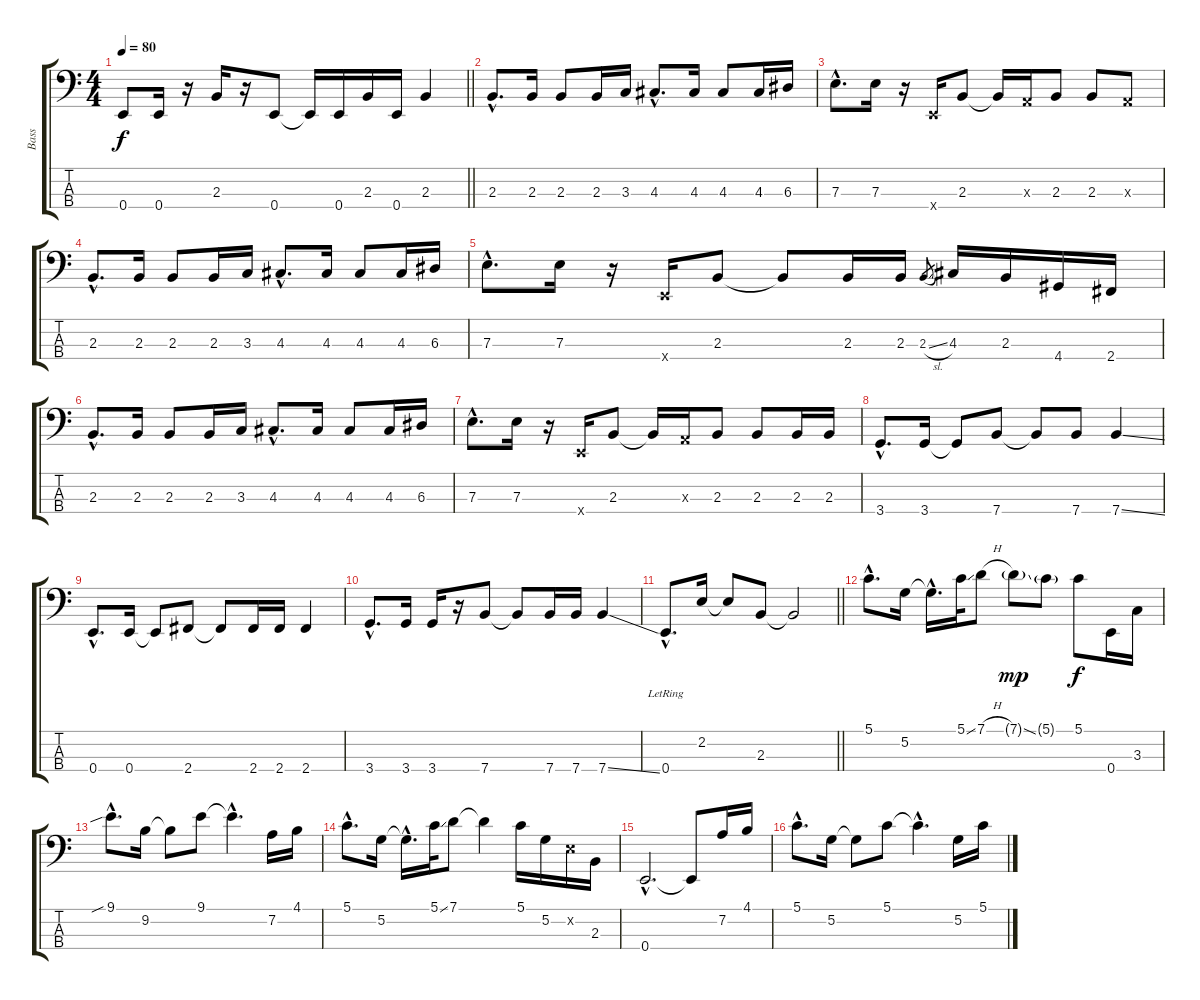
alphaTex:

\track ("Bass" "Bass") {instrument electricbassfinger}
\staff {score tabs}
\tuning (G2 D2 A1 E1) {hide}
\ts (4 4)
\tempo 80
\clef f4
\barLineRight lightlight
\ks c
0.4.8{dy f} 0.4.16 r.16 2.3.16 r.16 0.4.8 0.4{t}.16 0.4.16 2.3.16 0.4.16 2.3.4 |
2.3{hac}.8{d} 2.3.16 2.3.8 2.3.16 3.3.16 4.3{hac}.8{d} 4.3.16 4.3.8 4.3.16 6.3.16 |
7.3{hac}.8{d} 7.3.16 r.16 0.4{x}.16 2.3.8 2.3{t}.16 0.3{x}.16 2.3.8 2.3.8 0.3{x}.8 |
2.3{hac}.8{d} 2.3.16 2.3.8 2.3.16 3.3.16 4.3{hac}.8{d} 4.3.16 4.3.8 4.3.16 6.3.16 |
7.3{hac}.8{d} 7.3.16 r.16 0.4{x}.16 2.3.8 2.3{t}.8 2.3.16 2.3.16 2.3{sl}.8{gr} 4.3.16 2.3.16 4.4.16 2.4.16 |
2.3{hac}.8{d} 2.3.16 2.3.8 2.3.16 3.3.16 4.3{hac}.8{d} 4.3.16 4.3.8 4.3.16 6.3.16 |
7.3{hac}.8{d} 7.3.16 r.16 0.4{x}.16 2.3.8 2.3{t}.16 0.3{x}.16 2.3.8 2.3.8 2.3.16 2.3.16 |
3.4{hac}.8{d} 3.4.16 3.4{t}.8 7.4.8 7.4{t}.8 7.4.8 7.4{ss}.4 |
0.4{hac}.8{d} 0.4.16 0.4{t}.8 2.4.8 2.4{t}.8 2.4.16 2.4.16 2.4.4 |
3.4{hac}.8{d} 3.4.16 3.4.16 r.16 7.4.8 7.4{t}.8 7.4.16 7.4.16 7.4{ss}.4 |
\barLineRight lightlight
0.4{hac lr}.8{d} 2.2.16 2.2{t}.8 2.3.8 2.3{t}.2 |
5.1{hac}.8{d} 5.2.16 5.2{hac t}.16{d} 5.1{ss}.32 7.1{h}.8 7.1{ss g}.8{dy mp} 5.1{g}.8 5.1.8{dy f} 0.4.16 3.3.16 |
9.1{sib hac}.8{d} 9.2.16 9.2{t}.8 9.1.8 9.1{hac t}.4{d} 7.2.16 4.1.16 |
5.1{hac}.8{d} 5.2.16 5.2{hac t}.16{d} 5.1{ss}.32 7.1.8 7.1{t}.4 5.1.16 5.2.16 2.2{x}.16 2.3.16 |
0.4{hac}.2{d} 0.4{t}.8 7.2.16 4.1.16 |
5.1{hac}.8{d} 5.2.16 5.2{t}.8 5.1.8 5.1{hac t}.4{d} 5.2.16 5.1{ss}.16
